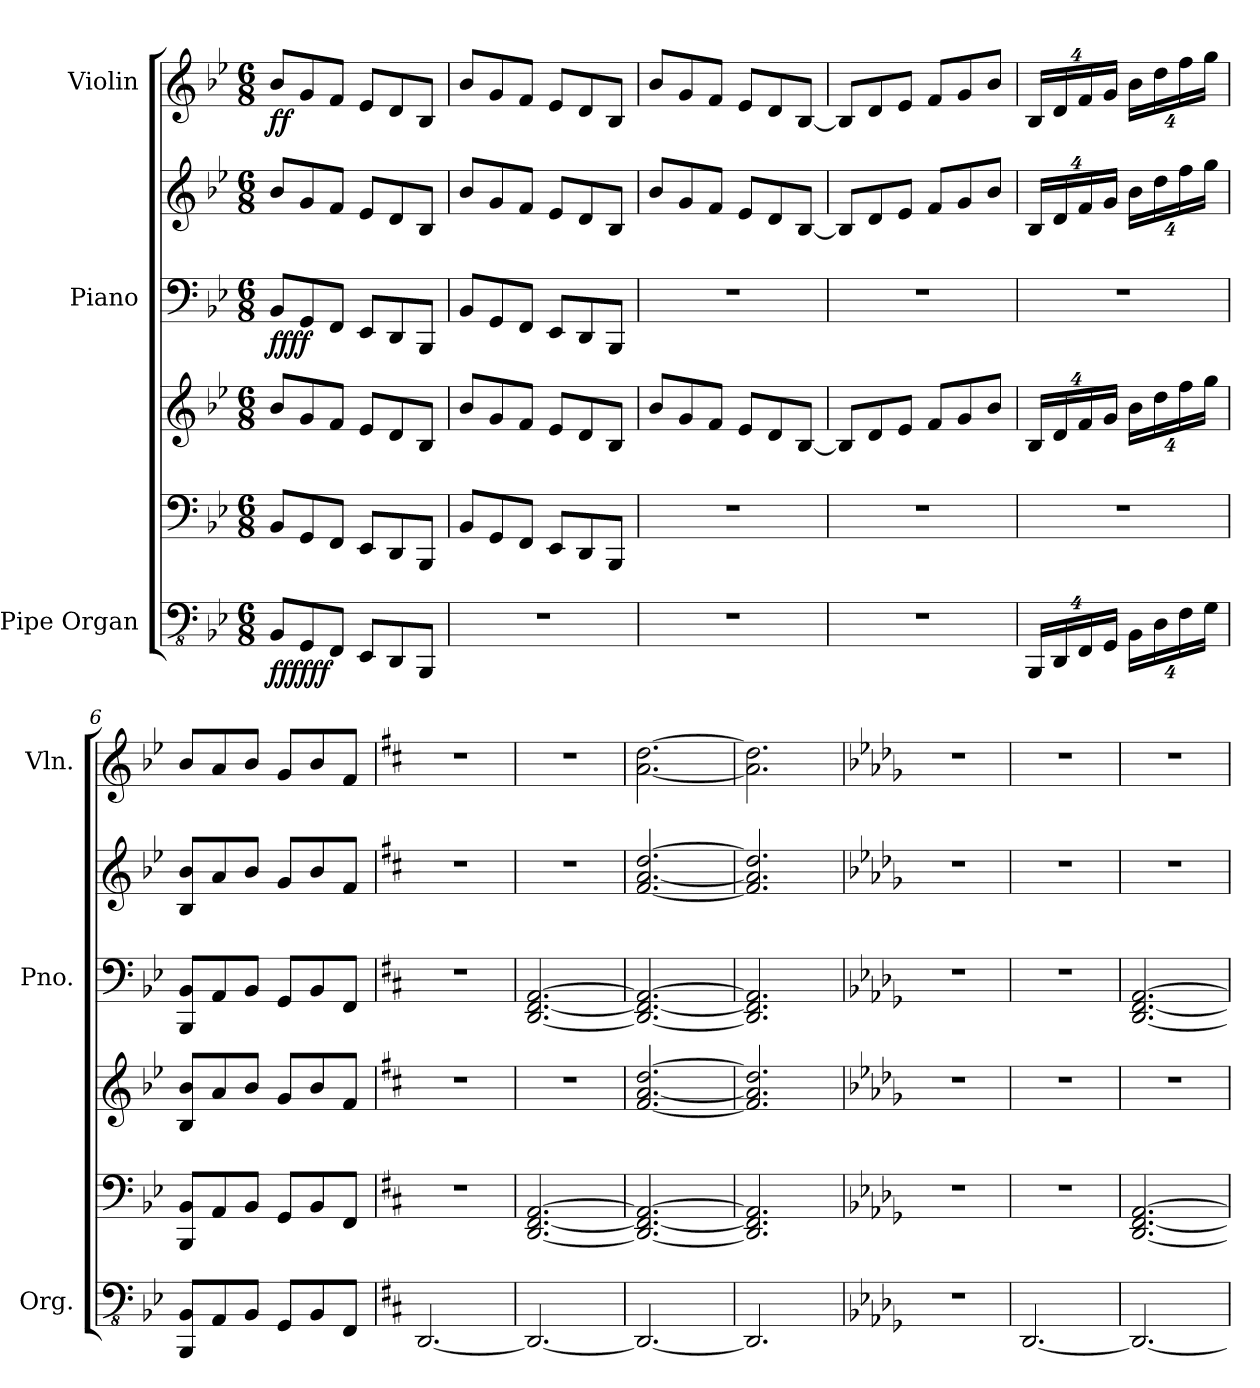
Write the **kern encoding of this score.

**kern	**kern	**kern	**dynam	**kern	**kern	**dynam	**kern	**dynam
*part3	*part3	*part3	*part3	*part2	*part2	*part2	*part1	*part1
*staff6	*staff5	*staff4	*staff4/5/6	*staff3	*staff2	*staff2/3	*staff1	*staff1
*I"Pipe Organ	*	*	*	*I"Piano	*	*	*I"Violin	*
*I'Org.	*	*	*	*I'Pno.	*	*	*I'Vln.	*
*clefFv4	*clefF4	*clefG2	*	*clefF4	*clefG2	*	*clefG2	*
*k[b-e-]	*k[b-e-]	*k[b-e-]	*	*k[b-e-]	*k[b-e-]	*	*k[b-e-]	*
*M6/8	*M6/8	*M6/8	*	*M6/8	*M6/8	*	*M6/8	*
*MM120	*MM120	*MM120	*	*MM120	*MM120	*	*MM120	*
=1	=1	=1	=1	=1	=1	=1	=1	=1
!	!	!	!LO:DY:b=3	!	!	!	!	!
!	!	!	!LO:DY:n=1:b=2	!	!	!	!	!
!	!	!	!LO:DY:n=2:b	!	!	!LO:DY:b=2	!	!
!	!	!	!	!	!	!LO:DY:n=1:b	!	!LO:DY:b
8BBB-/L	8BB-/L	8b-/L	ff ff ff	8BB-/L	8b-/L	ff ff	8b-/L	ff
8GGG/	8GG/	8g/	.	8GG/	8g/	.	8g/	.
8FFF/J	8FF/J	8f/J	.	8FF/J	8f/J	.	8f/J	.
8EEE-/L	8EE-/L	8e-/L	.	8EE-/L	8e-/L	.	8e-/L	.
8DDD/	8DD/	8d/	.	8DD/	8d/	.	8d/	.
8BBBB-/J	8BBB-/J	8B-/J	.	8BBB-/J	8B-/J	.	8B-/J	.
=2	=2	=2	=2	=2	=2	=2	=2	=2
2.r	8BB-/L	8b-/L	.	8BB-/L	8b-/L	.	8b-/L	.
.	8GG/	8g/	.	8GG/	8g/	.	8g/	.
.	8FF/J	8f/J	.	8FF/J	8f/J	.	8f/J	.
.	8EE-/L	8e-/L	.	8EE-/L	8e-/L	.	8e-/L	.
.	8DD/	8d/	.	8DD/	8d/	.	8d/	.
.	8BBB-/J	8B-/J	.	8BBB-/J	8B-/J	.	8B-/J	.
=3	=3	=3	=3	=3	=3	=3	=3	=3
2.r	2.r	8b-/L	.	2.r	8b-/L	.	8b-/L	.
.	.	8g/	.	.	8g/	.	8g/	.
.	.	8f/J	.	.	8f/J	.	8f/J	.
.	.	8e-/L	.	.	8e-/L	.	8e-/L	.
.	.	8d/	.	.	8d/	.	8d/	.
.	.	[8B-/J	.	.	[8B-/J	.	[8B-/J	.
=4	=4	=4	=4	=4	=4	=4	=4	=4
2.r	2.r	8B-/L]	.	2.r	8B-/L]	.	8B-/L]	.
.	.	8d/	.	.	8d/	.	8d/	.
.	.	8e-/J	.	.	8e-/J	.	8e-/J	.
.	.	8f/L	.	.	8f/L	.	8f/L	.
.	.	8g/	.	.	8g/	.	8g/	.
.	.	8b-/J	.	.	8b-/J	.	8b-/J	.
=5	=5	=5	=5	=5	=5	=5	=5	=5
*Xbrackettup	*	*Xbrackettup	*	*	*Xbrackettup	*	*Xbrackettup	*
32%3BBBB-/L	2.r	32%3B-/L	.	2.r	32%3B-/L	.	32%3B-/L	.
32%3DDD/	.	32%3d/	.	.	32%3d/	.	32%3d/	.
32%3FFF/	.	32%3f/	.	.	32%3f/	.	32%3f/	.
32%3GGG/J	.	32%3g/J	.	.	32%3g/J	.	32%3g/J	.
32%3BBB-\L	.	32%3b-\L	.	.	32%3b-\L	.	32%3b-\L	.
32%3DD\	.	32%3dd\	.	.	32%3dd\	.	32%3dd\	.
32%3FF\	.	32%3ff\	.	.	32%3ff\	.	32%3ff\	.
32%3GG\J	.	32%3gg\J	.	.	32%3gg\J	.	32%3gg\J	.
!!LO:PB:g=z
=6	=6	=6	=6	=6	=6	=6	=6	=6
8BBBB-/ 8BBB-/L	8BBB-/ 8BB-/L	8B-/ 8b-/L	.	8BBB-/ 8BB-/L	8B-/ 8b-/L	.	8b-/L	.
8AAA/	8AA/	8a/	.	8AA/	8a/	.	8a/	.
8BBB-/J	8BB-/J	8b-/J	.	8BB-/J	8b-/J	.	8b-/J	.
8GGG/L	8GG/L	8g/L	.	8GG/L	8g/L	.	8g/L	.
8BBB-/	8BB-/	8b-/	.	8BB-/	8b-/	.	8b-/	.
8FFF/J	8FF/J	8f/J	.	8FF/J	8f/J	.	8f/J	.
=7	=7	=7	=7	=7	=7	=7	=7	=7
*k[f#c#]	*k[f#c#]	*k[f#c#]	*	*k[f#c#]	*k[f#c#]	*	*k[f#c#]	*
[2.DDD/	2.r	2.r	.	2.r	2.r	.	2.r	.
=8	=8	=8	=8	=8	=8	=8	=8	=8
2.DDD/_	[2.DD/ [2.FF#/ [2.AA/	2.r	.	[2.DD/ [2.FF#/ [2.AA/	2.r	.	2.r	.
=9	=9	=9	=9	=9	=9	=9	=9	=9
2.DDD/_	2.DD/_ 2.FF#/_ 2.AA/_	[2.f#/ [2.a/ [2.dd/	.	2.DD/_ 2.FF#/_ 2.AA/_	[2.f#/ [2.a/ [2.dd/	.	[2.a\ [2.dd\	.
=10	=10	=10	=10	=10	=10	=10	=10	=10
2.DDD/]	2.DD/] 2.FF#/] 2.AA/]	2.f#/] 2.a/] 2.dd/]	.	2.DD/] 2.FF#/] 2.AA/]	2.f#/] 2.a/] 2.dd/]	.	2.a\] 2.dd\]	.
=11	=11	=11	=11	=11	=11	=11	=11	=11
*k[b-e-a-d-g-]	*k[b-e-a-d-g-]	*k[b-e-a-d-g-]	*	*k[b-e-a-d-g-]	*k[b-e-a-d-g-]	*	*k[b-e-a-d-g-]	*
2.r	2.r	2.r	.	2.r	2.r	.	2.r	.
=12	=12	=12	=12	=12	=12	=12	=12	=12
[2.DDD-/	2.r	2.r	.	2.r	2.r	.	2.r	.
=13	=13	=13	=13	=13	=13	=13	=13	=13
2.DDD-/_	[2.DD-/ [2.FF/ [2.AA-/	2.r	.	[2.DD-/ [2.FF/ [2.AA-/	2.r	.	2.r	.
=	=	=	=	=	=	=	=	=
*-	*-	*-	*-	*-	*-	*-	*-	*-
